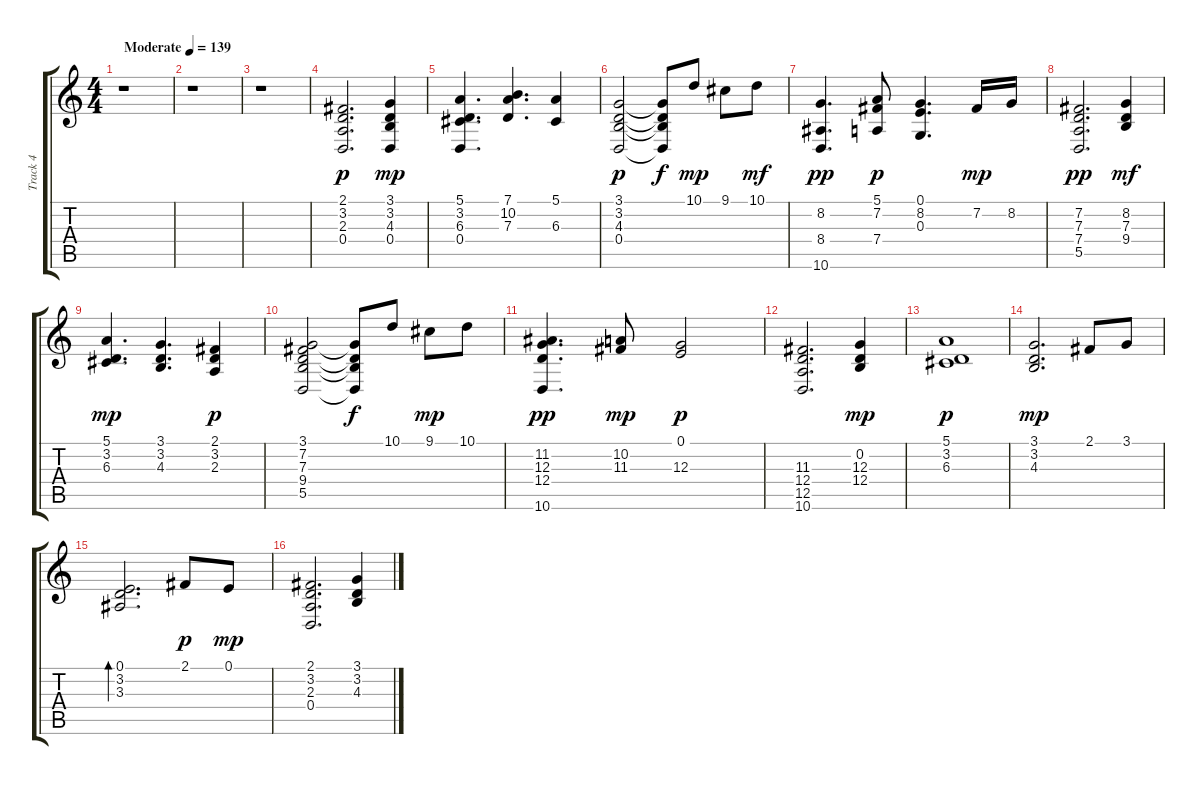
\track ("Track 4" "Track 4") {instrument acousticgrandpiano}
\staff {score tabs}
\tuning (E4 B3 G3 D3 A2 E2) {hide}
\ts (4 4)
\tempo (139 "Moderate")
\clef g2
\ks c
r.1{dy p instrument acousticgrandpiano} |
r.1 |
r.1 |
(2.1 3.2 2.3 0.4).2{d} (3.1 3.2 4.3 0.4).4{dy mp} |
(5.1 3.2 6.3 0.4).4{d} (7.1 10.2 7.3).4{d} (5.1 6.3).4 |
(3.1 3.2 4.3 0.4).2{dy p} (3.1{t} 3.2{t} 4.3{t} 0.4{t}).8{dy f} 10.1.8{dy mp} 9.1.8 10.1.8{dy mf} |
(8.2 8.4 10.6).4{d dy pp} (5.1 7.2 7.4).8{dy p} (0.1 8.2 0.3).4{d} 7.2.16{dy mp} 8.2.16 |
(7.2 7.3 7.4 5.5).2{d dy pp} (8.2 7.3 9.4).4{dy mf} |
(5.1 3.2 6.3).4{d dy mp} (3.1 3.2 4.3).4{d} (2.1 3.2 2.3).4{dy p} |
(3.1 7.2 7.3 9.4 5.5).2 (3.1{t} 7.3{t} 9.4{t} 5.5{t}).8{dy f} 10.1.8 9.1.8{dy mp} 10.1.8 |
(11.2 12.3 12.4 10.6).4{d dy pp} (10.2 11.3).8{dy mp} (0.1 12.3).2{dy p} |
(11.3 12.4 12.5 10.6).2{d} (0.2 12.3 12.4).4{dy mp} |
(5.1 3.2 6.3).1{dy p} |
(3.1 3.2 4.3).2{d dy mp} 2.1.8 3.1.8 |
(0.1 3.2 3.3).2{d bd 240} 2.1.8{dy p} 0.1.8{dy mp} |
(2.1 3.2 2.3 0.4).2{d} (3.1 3.2 4.3).4
